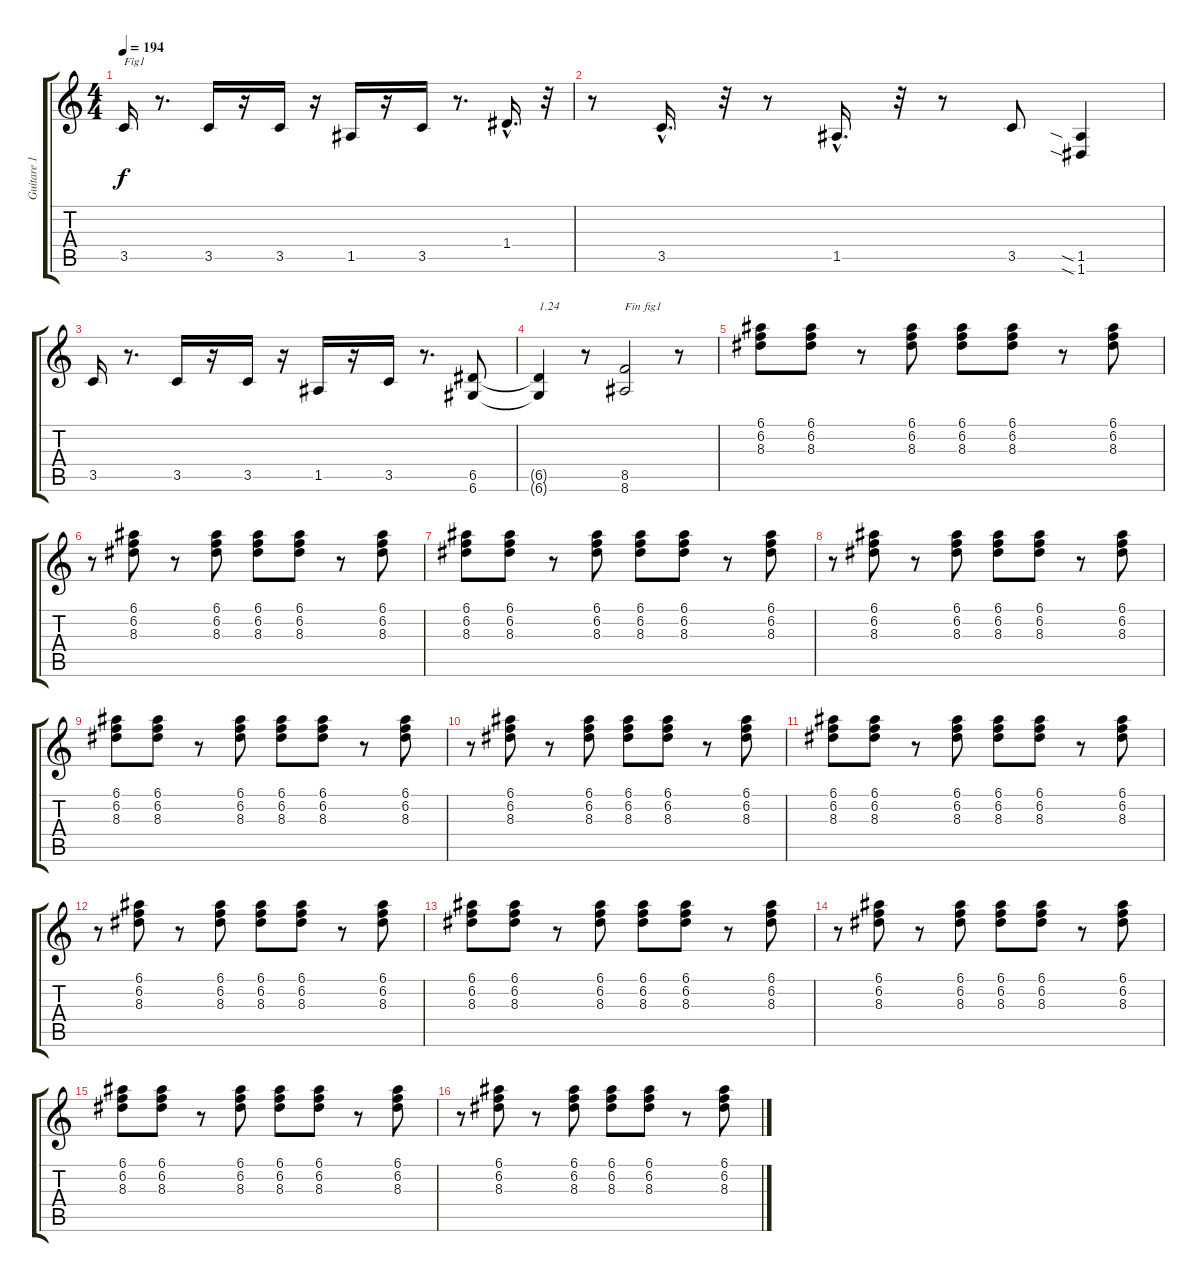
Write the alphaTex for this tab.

\track ("Guitare 1 Dr-D" "Guitare 1 ") {instrument distortionguitar}
\staff {score tabs}
\tuning (E4 B3 G3 D3 A2 D2) {hide}
\ts (4 4)
\tempo 194
\clef g2
\ks c
3.5.16{txt "Fig1" dy f} r.8{d} 3.5.16 r.16 3.5.16 r.16 1.5.16 r.16 3.5.16 r.8{d} 1.4{hac}.16{d} r.32 |
r.8 3.5{hac}.16{d} r.32 r.8 1.5{hac}.16{d} r.32 r.8 3.5.8 (1.5{sia} 1.6{sia}).4 |
3.5.16 r.8{d} 3.5.16 r.16 3.5.16 r.16 1.5.16 r.16 3.5.16 r.8{d} (6.5 6.6).8 |
(6.5{t} 6.6{t}).4{txt "1.24"} r.8 (8.5 8.6).2{txt "Fin fig1"} r.8 |
(6.1 6.2 8.3).8 (6.1 6.2 8.3).8 r.8 (6.1 6.2 8.3).8 (6.1 6.2 8.3).8 (6.1 6.2 8.3).8 r.8 (6.1 6.2 8.3).8 |
r.8 (6.1 6.2 8.3).8 r.8 (6.1 6.2 8.3).8 (6.1 6.2 8.3).8 (6.1 6.2 8.3).8 r.8 (6.1 6.2 8.3).8 |
(6.1 6.2 8.3).8 (6.1 6.2 8.3).8 r.8 (6.1 6.2 8.3).8 (6.1 6.2 8.3).8 (6.1 6.2 8.3).8 r.8 (6.1 6.2 8.3).8 |
r.8 (6.1 6.2 8.3).8 r.8 (6.1 6.2 8.3).8 (6.1 6.2 8.3).8 (6.1 6.2 8.3).8 r.8 (6.1 6.2 8.3).8 |
(6.1 6.2 8.3).8 (6.1 6.2 8.3).8 r.8 (6.1 6.2 8.3).8 (6.1 6.2 8.3).8 (6.1 6.2 8.3).8 r.8 (6.1 6.2 8.3).8 |
r.8 (6.1 6.2 8.3).8 r.8 (6.1 6.2 8.3).8 (6.1 6.2 8.3).8 (6.1 6.2 8.3).8 r.8 (6.1 6.2 8.3).8 |
(6.1 6.2 8.3).8 (6.1 6.2 8.3).8 r.8 (6.1 6.2 8.3).8 (6.1 6.2 8.3).8 (6.1 6.2 8.3).8 r.8 (6.1 6.2 8.3).8 |
r.8 (6.1 6.2 8.3).8 r.8 (6.1 6.2 8.3).8 (6.1 6.2 8.3).8 (6.1 6.2 8.3).8 r.8 (6.1 6.2 8.3).8 |
(6.1 6.2 8.3).8 (6.1 6.2 8.3).8 r.8 (6.1 6.2 8.3).8 (6.1 6.2 8.3).8 (6.1 6.2 8.3).8 r.8 (6.1 6.2 8.3).8 |
r.8 (6.1 6.2 8.3).8 r.8 (6.1 6.2 8.3).8 (6.1 6.2 8.3).8 (6.1 6.2 8.3).8 r.8 (6.1 6.2 8.3).8 |
(6.1 6.2 8.3).8 (6.1 6.2 8.3).8 r.8 (6.1 6.2 8.3).8 (6.1 6.2 8.3).8 (6.1 6.2 8.3).8 r.8 (6.1 6.2 8.3).8 |
r.8 (6.1 6.2 8.3).8 r.8 (6.1 6.2 8.3).8 (6.1 6.2 8.3).8 (6.1 6.2 8.3).8 r.8 (6.1 6.2 8.3).8
